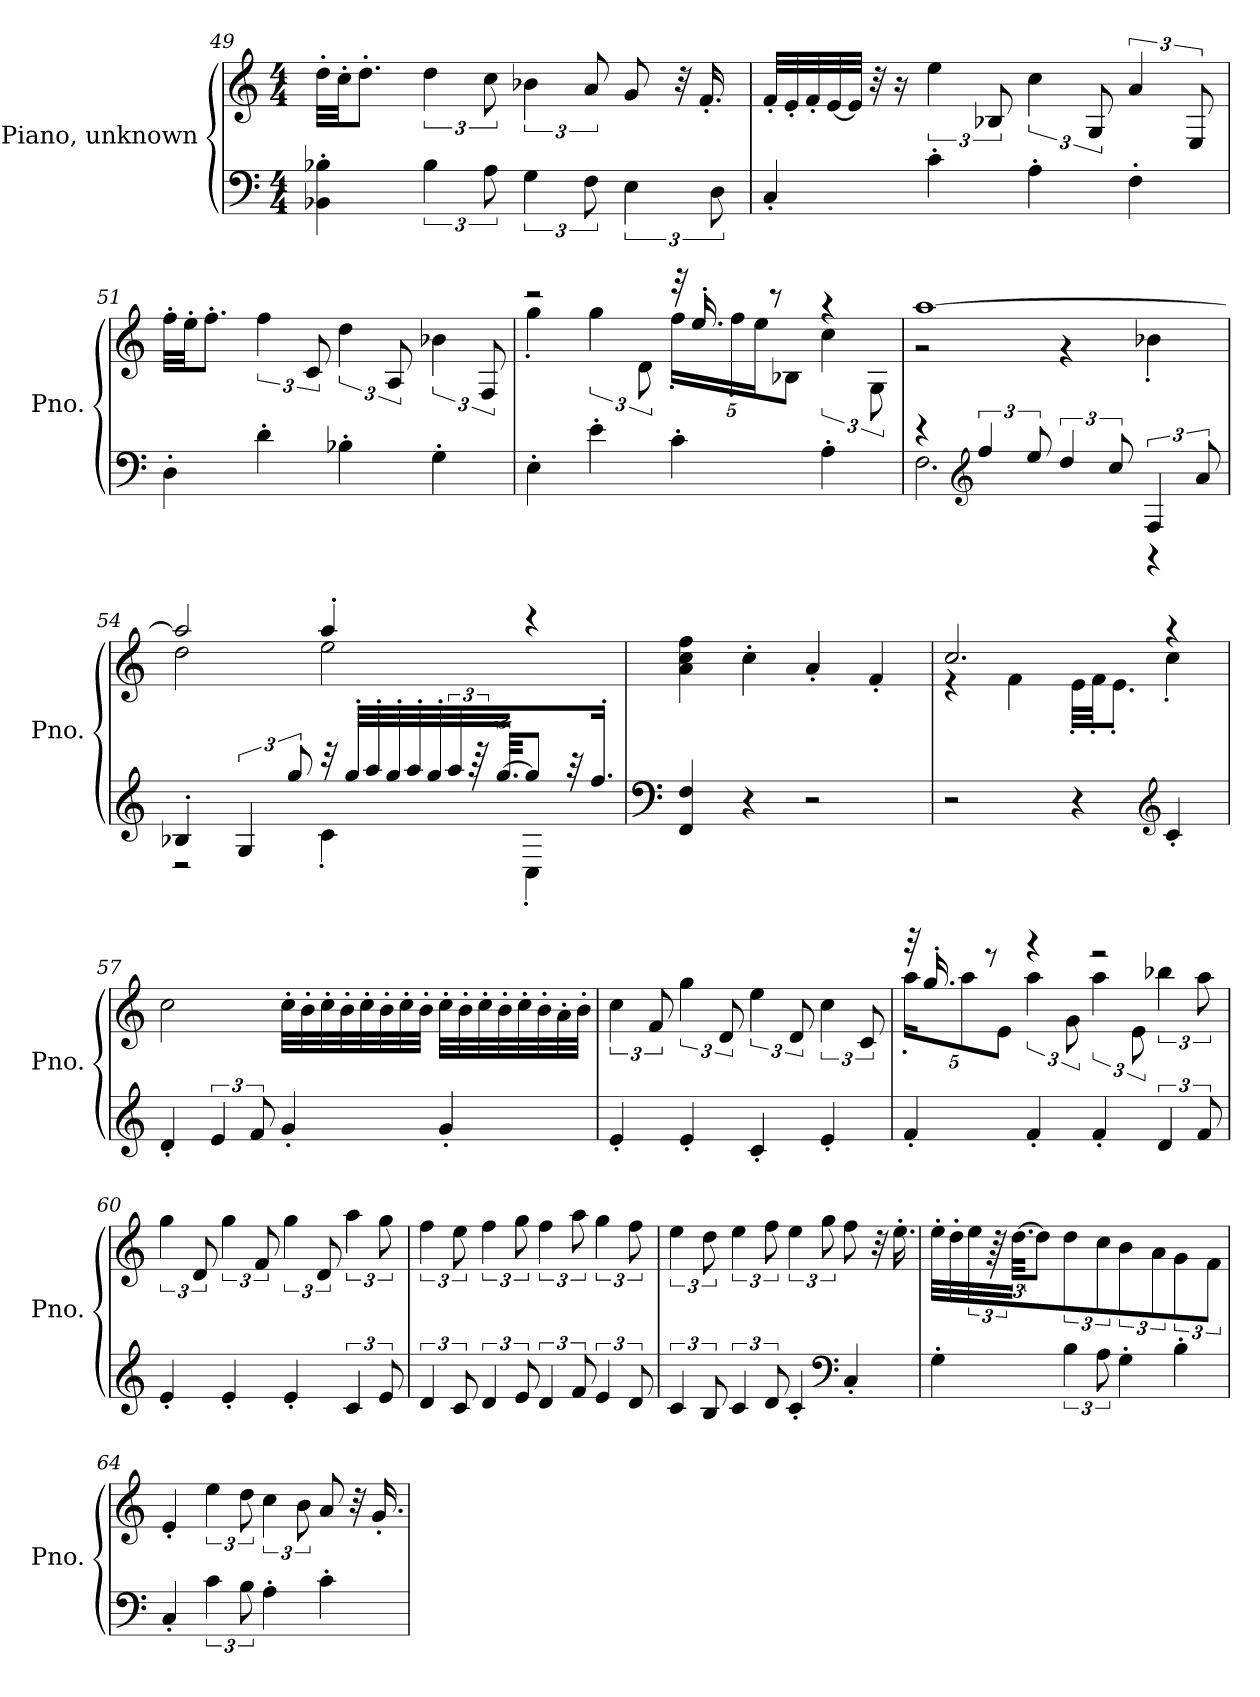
**kern	**kern
*part1	*part1
*staff2	*staff1
*I"Piano, unknown	*
*I'Pno.	*
*clefF4	*clefG2
*k[]	*k[]
*M4/4	*M4/4
=49	=49
4BB-X\' 4B-X\'	32dd'\LLL
.	32cc'\JJ
.	8.dd'\J
6B-\	6dd\
12A\	12cc\
6G\	6b-X\
12F\	12a/
6E\	8g/
.	32r
.	16.f'/
12D\	.
!!LO:LB:g=z
=50	=50
4C'/	32f'/LLL
.	32e'/
.	32f'/
.	[32e/
.	32e/JJJ]
.	32r
.	16r
4c'\	6ee\
.	12B-X/
4A'\	6cc\
.	12G/
4F'\	6a/
.	12E/
=51	=51
4D'\	32ff'\LLL
.	32ee'\JJ
.	8.ff'\J
4d'\	6ff\
.	12c/
4B-X'\	6dd\
.	12A/
4G'\	6b-X\
.	12F/
=52	=52
*	*^
4E'\	2r	4gg'\
4e'\	.	6gg\
.	.	12d\
*	*	*Xbrackettup
4c'\	32r	20ff'\LL
.	16.ee'/	.
.	.	20ff'\
.	.	20ee\J
.	8r	.
.	.	10B-X\J
*	*	*brackettup
4A'\	4r	6cc\
.	.	12G\
!!LO:LB:g=z	!!
=53	=53	=53
*^	*	*
4r	2.F\	[1aa	2r
*clefG2	*	*	*
6ff/	.	.	.
12ee/	.	.	.
6dd/	.	.	4r
12cc/	.	.	.
6F/	4r	.	4b-X'\
12a/	.	.	.
=54	=54	=54	=54
4B-X'/	2r	2aa/]	2dd\
6G/	.	.	.
12gg/	.	.	.
32r	4c'\	4aa'/	2ee\
32gg'/LLL	.	.	.
32aa'/	.	.	.
32gg'/	.	.	.
32aa'/	.	.	.
32gg'/	.	.	.
48aa/JJJ	.	.	.
96r	.	.	.
[48.gg/KKL	.	.	.
8gg/J]	4C'\	4r	.
32r	.	.	.
16.ff'/	.	.	.
*v	*v	*	*
*	*v	*v
=55	=55
*clefF4	*
4FF/ 4F/	4a\ 4cc\ 4ff\
4r	4cc'\
2r	4a'/
.	4f'/
=56	=56
*	*^
2r	2.cc/	4r
.	.	4f\
4r	.	32e'\LLL
.	.	32f'\JJ
.	.	8.e'\J
*clefG2	*	*
4c'/	4r	4cc'\
*	*v	*v
!!LO:LB:g=z
=57	=57
4d'/	2cc\
6e/	.
12f/	.
4g'/	32cc'\LLL
.	32b'\
.	32cc'\
.	32b'\
.	32cc'\
.	32b'\
.	32cc'\
.	32b'\JJJ
4g'/	32cc'\LLL
.	32b'\
.	32cc'\
.	32b'\
.	32cc'\
.	32b'\
.	32a'\
.	32b'\JJJ
=58	=58
4e'/	6cc\
.	12f/
4e'/	6gg\
.	12d/
4c'/	6ee\
.	12d/
4e'/	6cc\
.	12c/
=59	=59
*	*^
*	*	*Xbrackettup
4f'/	32r	20aa'\KL
.	16.gg'/	.
.	.	10aa\
.	8r	.
.	.	10e\J
*	*	*brackettup
4f'/	4r	6aa\
.	.	12g\
4f'/	2r	6aa\
.	.	12e\
6d/	.	6bb-X\
12f/	.	12aa\
*	*v	*v
!!LO:LB:g=z
=60	=60
4e'/	6gg\
.	12d/
4e'/	6gg\
.	12f/
4e'/	6gg\
.	12d/
6c/	6aa\
12e/	12gg\
=61	=61
6d/	6ff\
12c/	12ee\
6d/	6ff\
12e/	12gg\
6d/	6ff\
12f/	12aa\
6e/	6gg\
12d/	12ff\
=62	=62
6c/	6ee\
12B/	12dd\
6c/	6ee\
12d/	12ff\
4c'/	6ee\
.	12gg\
*clefF4	*
4C'/	8ff\
.	32r
.	16.ee'\
!!LO:LB:g=z
=63	=63
4G'\	32ee'\LLL
.	32dd'\
.	48ee\JJJ
.	96r
.	[48.dd\KKL
.	8dd\J]
6B\	6dd\
12A\	12cc\
4G'\	6b\
.	12a/
4B'\	6g/
.	12f/
=64	=64
4C'/	4e'/
6c\	6ee\
12B\	12dd\
4A'\	6cc\
.	12b\
4c'\	8a/
.	32r
.	16.g'/
=	=
*-	*-
